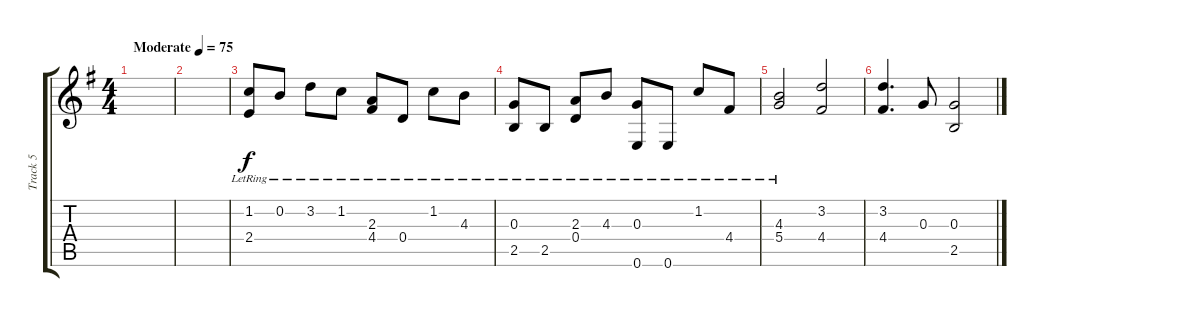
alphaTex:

\track ("Track 5" "Track 5") {mute instrument acousticguitarnylon}
\staff {score tabs}
\tuning (E4 B3 G3 D3 A2 E2) {hide}
\ts (4 4)
\tempo (75 "Moderate")
\clef g2
\ks g
|
|
(1.2{lr} 2.4{lr}).8 0.2{lr}.8 3.2{lr}.8 1.2{lr}.8 (2.3{lr} 4.4{lr}).8 0.4{lr}.8 1.2{lr}.8 4.3{lr}.8 |
(0.3{lr} 2.5{lr}).8 2.5{lr}.8 (2.3{lr} 0.4{lr}).8 4.3{lr}.8 (0.3{lr} 0.6).8 0.6{lr}.8 1.2{lr}.8 4.4{lr}.8 |
(4.3{lr} 5.4).2 (3.2 4.4).2 |
(3.2 4.4).4{d} 0.3.8 (0.3 2.5).2
